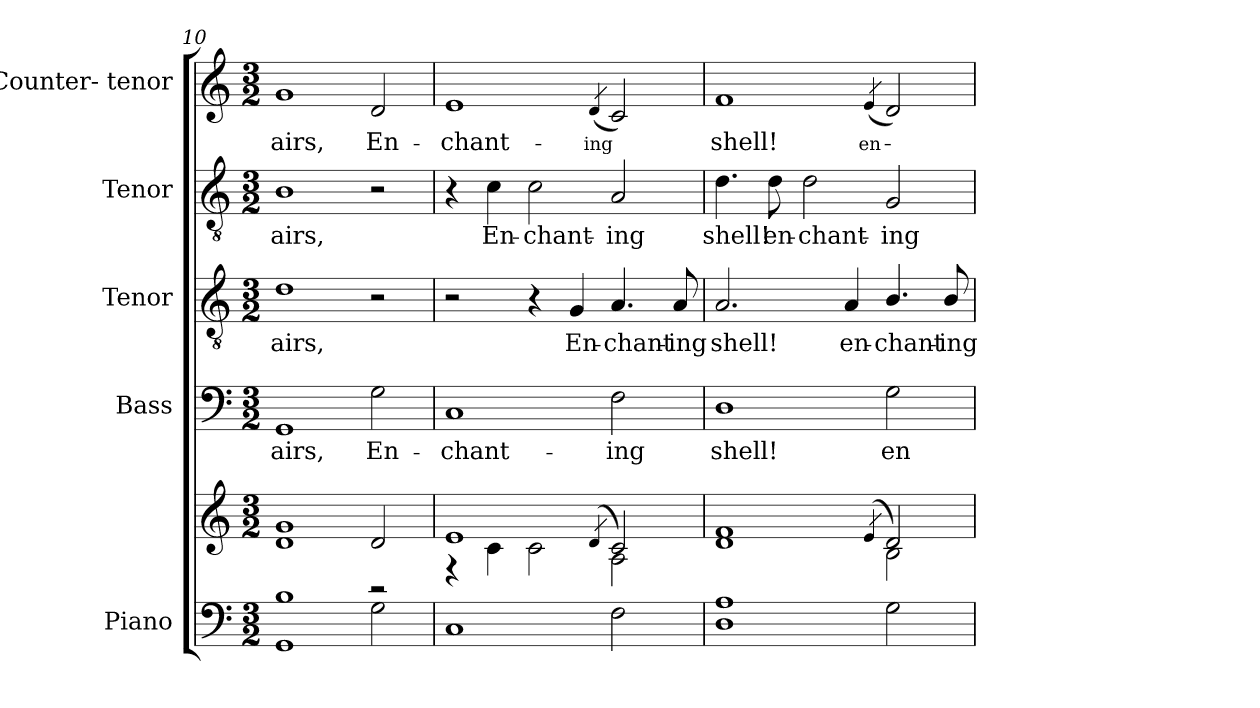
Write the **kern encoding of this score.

**kern	**kern	**kern	**text	**kern	**text	**kern	**text	**kern	**text
*part5	*part5	*part4	*part4	*part3	*part3	*part2	*part2	*part1	*part1
*staff6	*staff5	*staff4	*staff4	*staff3	*staff3	*staff2	*staff2	*staff1	*staff1
*I"Piano	*	*I"Bass	*	*I"Tenor	*	*I"Tenor	*	*I"Counter- tenor	*
*I'Pno.	*	*I'B.	*	*I'T.	*	*I'T.	*	*	*
*clefF4	*clefG2	*clefF4	*	*clefGv2	*	*clefGv2	*	*clefG2	*
*	*	*	*	*ITrd7c12	*	*ITrd7c12	*	*	*
*k[]	*k[]	*k[]	*	*k[]	*	*k[]	*	*k[]	*
*C:	*C:	*C:	*	*C:	*	*C:	*	*C:	*
*M3/2	*M3/2	*M3/2	*	*M3/2	*	*M3/2	*	*M3/2	*
=10	=10	=10	=10	=10	=10	=10	=10	=10	=10
*^	*	*	*	*	*	*	*	*	*
!	!	!	!	!LO:LY:b:color=#000000	!	!	!	!	!	!
!	!	!	!	!	!	!LO:LY:b:color=#000000	!	!	!	!
!	!	!	!	!	!	!	!	!LO:LY:b:color=#000000	!	!
!	!	!	!	!	!	!	!	!	!	!LO:LY:b:color=#000000
1Bi	1GGi	1di 1gi	1GGi	airs,	1Di	airs,	1BBi	airs,	1gi	airs,
!	!	!	!	!LO:LY:b:color=#000000	!	!	!	!	!	!
!	!	!	!	!	!	!	!	!	!	!LO:LY:b:color=#000000
2r	2Gi\	2di/	2Gi\	En-	2r	.	2r	.	2di/	En-
*v	*v	*	*	*	*	*	*	*	*	*
!!LO:PB:g=z
=11	=11	=11	=11	=11	=11	=11	=11	=11	=11
*	*^	*	*	*	*	*	*	*	*
*^	*	*	*	*	*	*	*	*	*	*
!	!	!	!	!	!LO:LY:b:color=#000000	!	!	!	!	!	!
*v	*v	*	*	*	*	*	*	*	*	*	*
*^	*	*	*	*	*	*	*	*	*	*
!	!	!	!	!	!	!	!	!	!	!	!LO:LY:b:color=#000000
*v	*v	*	*	*	*	*	*	*	*	*	*
1Ci	1ei	4r	1Ci	-chant-	2r	.	4r	.	1ei	-chant-
!	!	!	!	!	!	!	!	!LO:LY:b:color=#000000	!	!
.	.	4ci\	.	.	.	.	4Ci\	En-	.	.
!	!	!	!	!	!	!	!	!LO:LY:b:color=#000000	!	!
.	.	2ci\	.	.	4r	.	2Ci\	-chant-	.	.
!	!	!	!	!	!	!LO:LY:b:color=#000000	!	!	!	!
.	.	.	.	.	4GGi/	En-	.	.	.	.
!	!	!	!	!	!	!	!	!	!	!LO:LY:b:color=#000000
.	(4qdi/	.	.	.	.	.	.	.	(4qdi/	-ing
!	!	!	!	!LO:LY:b:color=#000000	!	!	!	!	!	!
!	!	!	!	!	!	!LO:LY:b:color=#000000	!	!	!	!
!	!	!	!	!	!	!	!	!LO:LY:b:color=#000000	!	!
2Fi\	2ci/)	2Ai\	2Fi\	-ing	4.AAi/	-chant-	2AAi/	-ing	2ci/)	.
!	!	!	!	!	!	!LO:LY:b:color=#000000	!	!	!	!
.	.	.	.	.	8AAi/	-ing	.	.	.	.
=12	=12	=12	=12	=12	=12	=12	=12	=12	=12	=12
!	!	!	!	!LO:LY:b:color=#000000	!	!	!	!	!	!
!	!	!	!	!	!	!LO:LY:b:color=#000000	!	!	!	!
!	!	!	!	!	!	!	!	!LO:LY:b:color=#000000	!	!
!	!	!	!	!	!	!	!	!	!	!LO:LY:b:color=#000000
1Di 1Ai	1fi	1di	1Di	shell!	2.AAi/	shell!	4.Di\	shell!	1fi	shell!
!	!	!	!	!	!	!	!	!LO:LY:b:color=#000000	!	!
.	.	.	.	.	.	.	8Di\	en-	.	.
!	!	!	!	!	!	!	!	!LO:LY:b:color=#000000	!	!
.	.	.	.	.	.	.	2Di\	-chant-	.	.
!	!	!	!	!	!	!LO:LY:b:color=#000000	!	!	!	!
.	.	.	.	.	4AAi/	en-	.	.	.	.
!	!	!	!	!	!	!	!	!	!	!LO:LY:b:color=#000000
.	(4qei/	.	.	.	.	.	.	.	(4qei/	en-
!	!	!	!	!LO:LY:b:color=#000000	!	!	!	!	!	!
!	!	!	!	!	!	!LO:LY:b:color=#000000	!	!	!	!
!	!	!	!	!	!	!	!	!LO:LY:b:color=#000000	!	!
2Gi\	2di/)	2Bi\	2Gi\	en-	4.BBi/	-chant-	2GGi/	-ing	2di/)	.
!	!	!	!	!	!	!LO:LY:b:color=#000000	!	!	!	!
.	.	.	.	.	8BBi/	-ing	.	.	.	.
*	*v	*v	*	*	*	*	*	*	*	*
=	=	=	=	=	=	=	=	=	=
*-	*-	*-	*-	*-	*-	*-	*-	*-	*-
